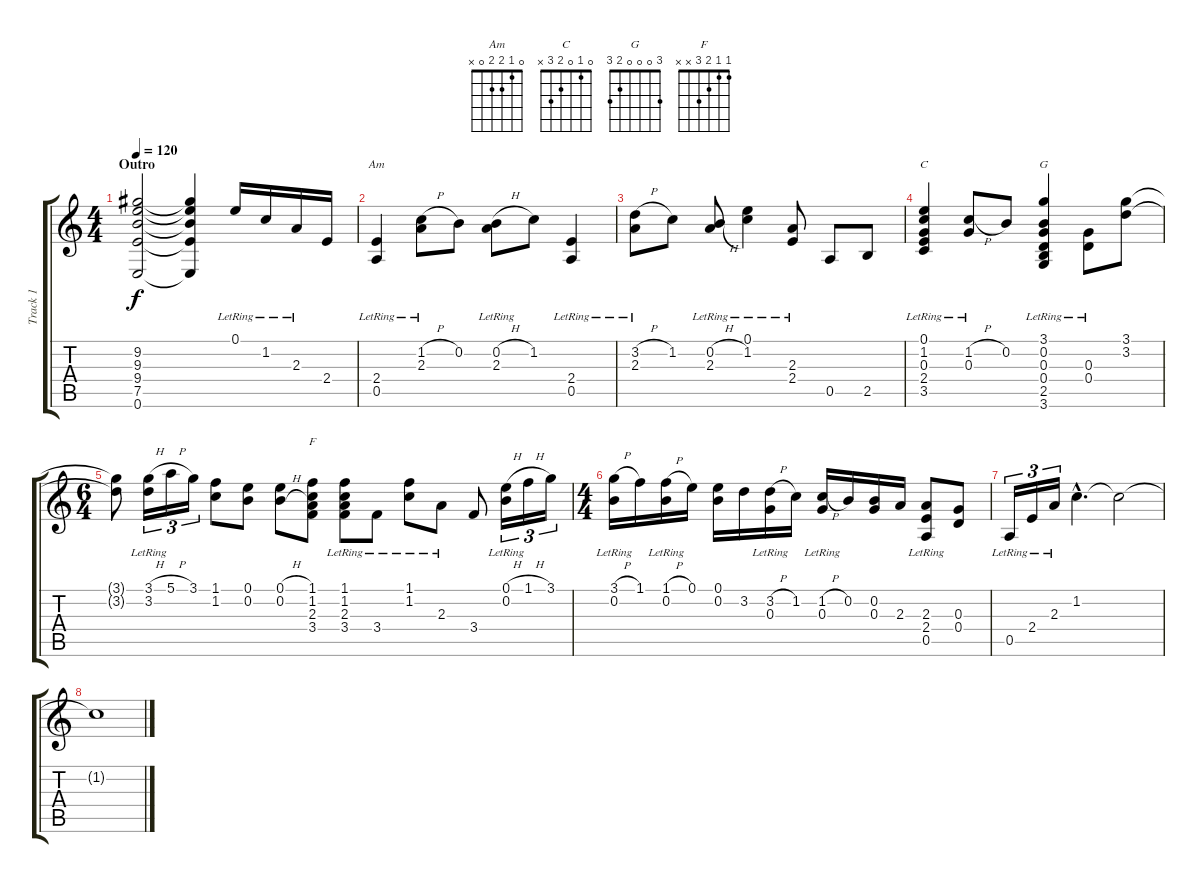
\track ("Track 1" "Track 1") {instrument electricguitarclean}
\staff {score tabs}
\tuning (E4 B3 G3 D3 A2 E2) {hide}
\chord ("Am" 0 1 2 2 0 x)
\chord ("C" 0 1 0 2 3 x)
\chord ("G" 3 0 0 0 2 3)
\chord ("F" 1 1 2 3 x x)
\ts (4 4)
\section ("" "Outro")
\tempo 120
\clef g2
\ks c
(9.2{t} 9.3{t} 9.4{t} 7.5{t} 0.6{t}).2{dy f} (9.2{t} 9.3{t} 9.4{t} 7.5{t} 0.6{t}).4 0.1{lr}.16 1.2{lr}.16 2.3{lr}.16 2.4.16 |
(2.4{lr} 0.5{lr}).4{ch "Am"} (1.2{h} 2.3{lr}).8 0.2.8 (0.2{h} 2.3{lr}).8 1.2.8 (2.4{lr} 0.5{lr}).4 |
(3.2{h} 2.3{lr}).8 1.2.8 (0.2{h} 2.3{lr}).8 (0.1{lr} 1.2).4 (2.3{lr} 2.4{lr}).8 0.5.8 2.5.8 |
(0.1{lr} 1.2 0.3 2.4{lr} 3.5{lr}).4{ch "C"} (1.2{h} 0.3{lr}).8 0.2.8 (3.1{lr} 0.2{lr} 0.3 0.4 2.5{lr} 3.6{lr}).4{ch "G"} (0.3{lr} 0.4{lr}).8 (3.1 3.2).8 |
\ts (6 4)
(3.1{t} 3.2{t}).8 (3.1{h} 3.2{lr}).16{tu (3 2)} 5.1{h}.16{tu (3 2)} 3.1.16{tu (3 2)} (1.1 1.2).8 (0.1 0.2).8 (0.1{h} 0.2{h}).8 (1.1 1.2 2.3 3.4).8{ch "F"} (1.1{lr} 1.2{lr} 2.3{lr} 3.4).8 3.4{lr}.8 (1.1{lr} 1.2{lr}).8 2.3{lr}.8 3.4.8 (0.1{h} 0.2{lr}).16{tu (3 2)} 1.1{h}.16{tu (3 2)} 3.1.16{tu (3 2)} |
\ts (4 4)
(3.1{h} 0.2{lr}).16 1.1.16 (1.1{h} 0.2{lr}).16 0.1.16 (0.1 0.2).16 3.2.16 (3.2{h} 0.3{lr}).16 1.2.16 (1.2{h} 0.3{lr}).16 0.2.16 (0.2 0.3).16 2.3.16 (2.3 2.4 0.5{lr}).8 (0.3 0.4).8 |
0.5{lr}.16{tu (3 2)} 2.4{lr}.16{tu (3 2)} 2.3{lr}.16{tu (3 2)} 1.2{hac}.4{d} 1.2{t}.2 |
1.2{t}.1
